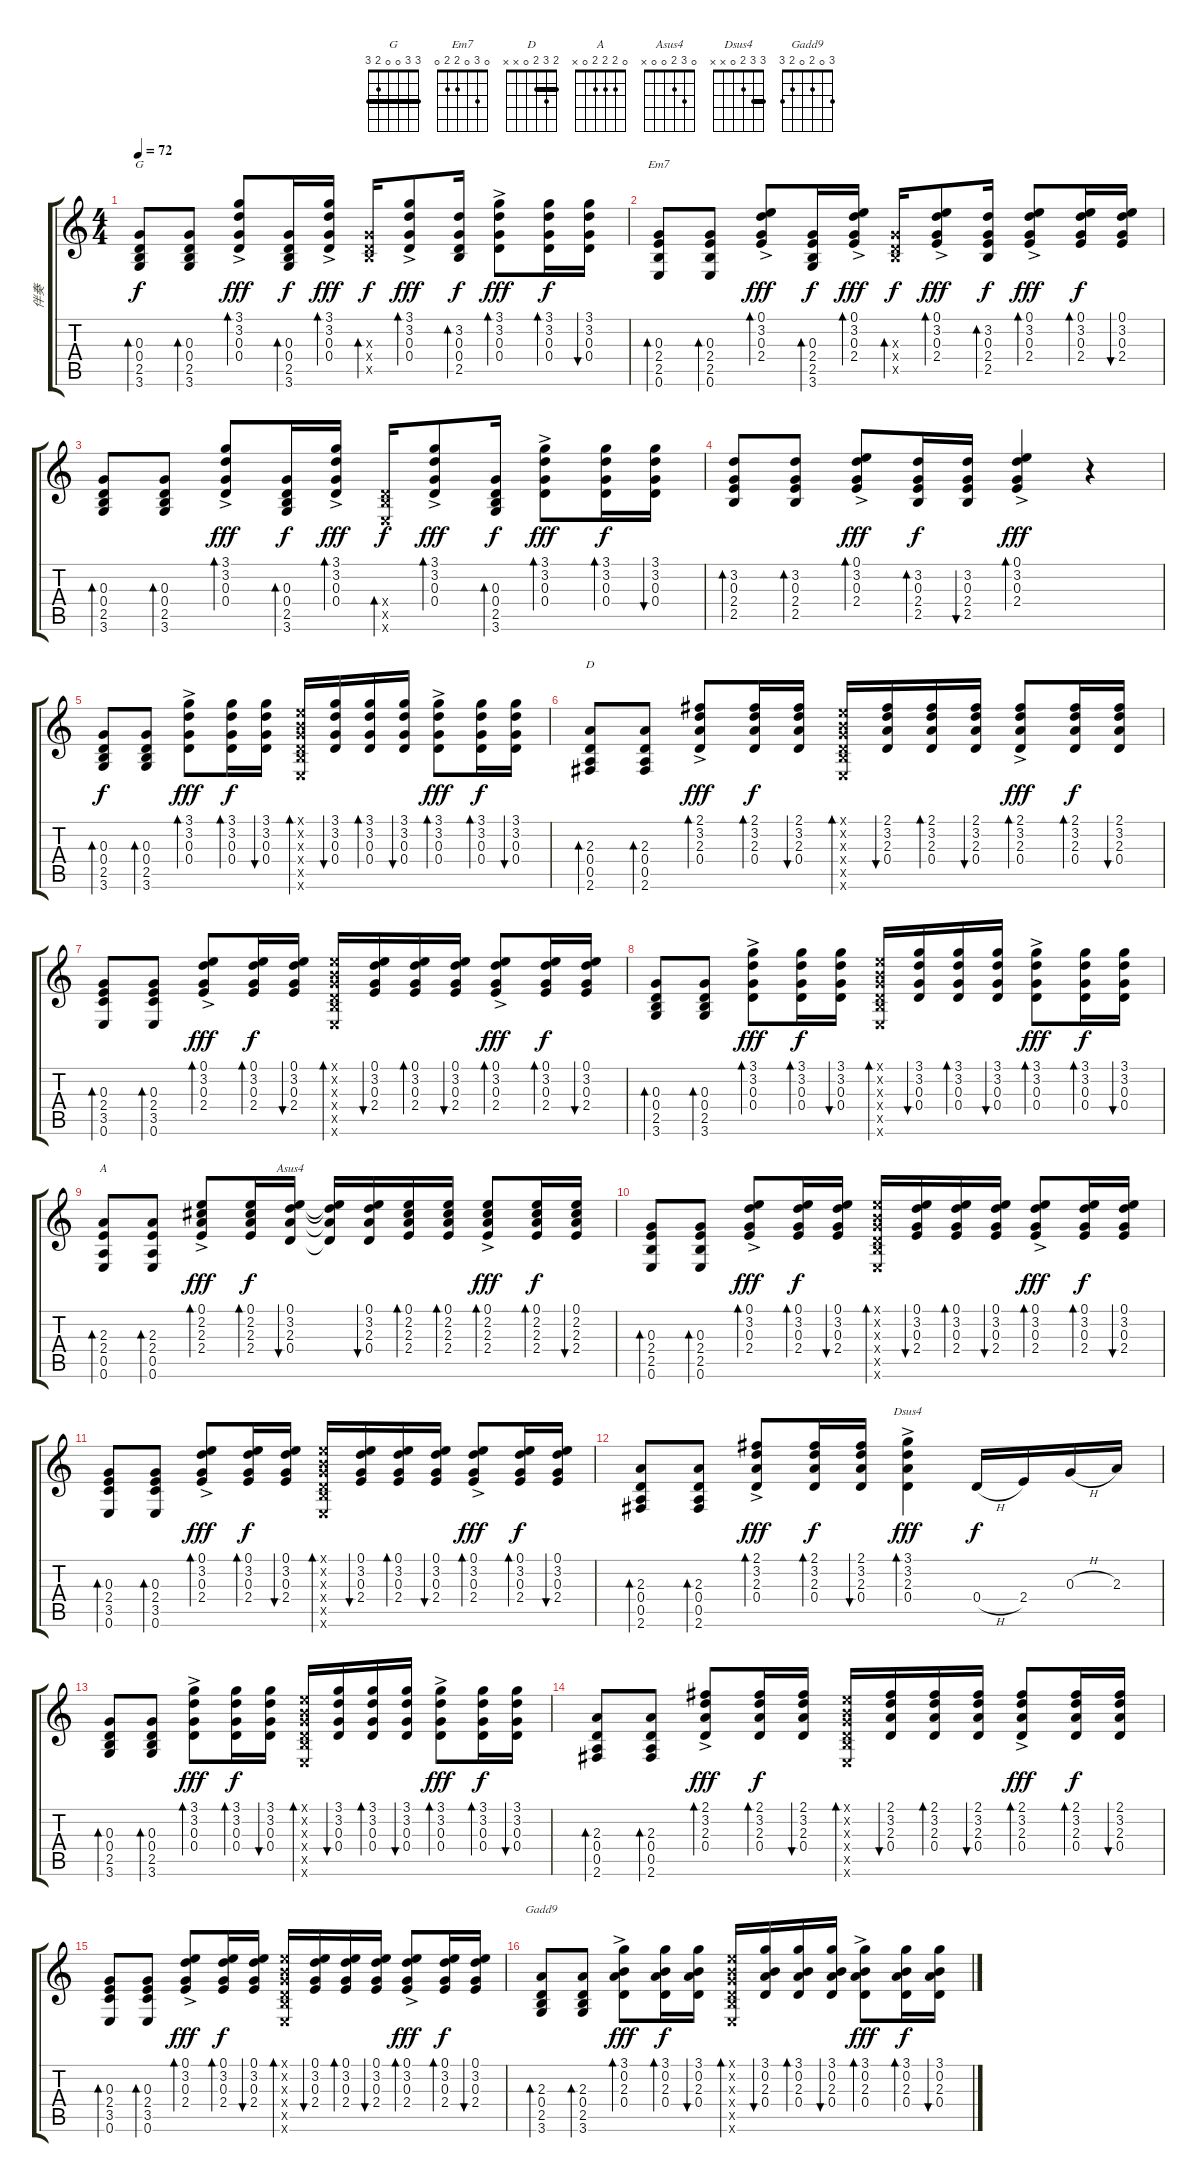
\track ("伴奏" "伴奏") {instrument acousticguitarsteel}
\staff {score tabs}
\tuning (E4 B3 G3 D3 A2 E2) {hide}
\chord ("G" 3 3 0 0 2 3) {barre 3}
\chord ("Em7" 0 3 0 2 2 0)
\chord ("D" 2 3 2 0 x x) {barre 2}
\chord ("A" 0 2 2 2 0 x)
\chord ("Asus4" 0 3 2 0 0 x)
\chord ("Dsus4" 3 3 2 0 x x) {barre 3}
\chord ("Gadd9" 3 0 2 0 2 3)
\ts (4 4)
\tempo 72
\clef g2
\ks c
(0.3 0.4 2.5 3.6).8{bd 60 ch "G" dy f instrument acousticguitarsteel} (0.3 0.4 2.5 3.6).8{bd 60} (3.1{ac} 3.2{ac} 0.3{ac} 0.4{ac}).8{bd 30 dy fff} (0.3 0.4 2.5 3.6).16{bd 30 dy f} (3.1{ac} 3.2{ac} 0.3{ac} 0.4{ac}).16{bd 30 dy fff} (0.3{x} 0.4{x} 2.5{x}).16{bd 30 dy f} (3.1{ac} 3.2{ac} 0.3{ac} 0.4{ac}).8{bd 30 dy fff} (3.2 0.3 0.4 2.5).16{bd 30 dy f} (3.1{ac} 3.2{ac} 0.3{ac} 0.4{ac}).8{bd 30 dy fff} (3.1 3.2 0.3 0.4).16{bd 30 dy f} (3.1 3.2 0.3 0.4).16{bu 30} |
(0.3 2.4 2.5 0.6).8{bd 60 ch "Em7"} (0.3 2.4 2.5 0.6).8{bd 60} (0.1{ac} 3.2{ac} 0.3{ac} 2.4{ac}).8{bd 30 dy fff} (0.3 2.4 2.5 3.6).16{bd 30 dy f} (0.1{ac} 3.2{ac} 0.3{ac} 2.4{ac}).16{bd 30 dy fff} (0.3{x} 0.4{x} 2.5{x}).16{bd 30 dy f} (0.1{ac} 3.2{ac} 0.3{ac} 2.4{ac}).8{bd 30 dy fff} (3.2 0.3 2.4 2.5).16{bd 30 dy f} (0.1{ac} 3.2{ac} 0.3{ac} 2.4{ac}).8{bd 30 dy fff} (0.1 3.2 0.3 2.4).16{bd 30 dy f} (0.1 3.2 0.3 2.4).16{bu 30} |
(0.3 0.4 2.5 3.6).8{bd 60} (0.3 0.4 2.5 3.6).8{bd 60} (3.1{ac} 3.2{ac} 0.3{ac} 0.4{ac}).8{bd 30 dy fff} (0.3 0.4 2.5 3.6).16{bd 30 dy f} (3.1{ac} 3.2{ac} 0.3{ac} 0.4{ac}).16{bd 30 dy fff} (0.4{x} 2.5{x} 0.6{x}).16{bd 30 dy f} (3.1{ac} 3.2{ac} 0.3{ac} 0.4{ac}).8{bd 30 dy fff} (0.3 0.4 2.5 3.6).16{bd 30 dy f} (3.1{ac} 3.2{ac} 0.3{ac} 0.4{ac}).8{bd 30 dy fff} (3.1 3.2 0.3 0.4).16{bd 30 dy f} (3.1 3.2 0.3 0.4).16{bu 30} |
(3.2 0.3 2.4 2.5).8{bd 30} (3.2 0.3 2.4 2.5).8{bd 30} (0.1{ac} 3.2{ac} 0.3{ac} 2.4{ac}).8{bd 30 dy fff} (3.2 0.3 2.4 2.5).16{bd 30 dy f} (3.2 0.3 2.4 2.5).16{bu 30} (0.1{ac} 3.2{ac} 0.3{ac} 2.4{ac}).4{bd 30 dy fff} r.4 |
(0.3 0.4 2.5 3.6).8{bd 60 dy f volume 10} (0.3 0.4 2.5 3.6).8{bd 60} (3.1{ac} 3.2{ac} 0.3{ac} 0.4{ac}).8{bd 30 dy fff} (3.1 3.2 0.3 0.4).16{bd 30 dy f} (3.1 3.2 0.3 0.4).16{bu 30} (0.1{x} 0.2{x} 0.3{x} 0.4{x} 2.5{x} 0.6{x}).16{bd 30} (3.1 3.2 0.3 0.4).16{bu 30} (3.1 3.2 0.3 0.4).16{bd 30} (3.1 3.2 0.3 0.4).16{bu 30} (3.1{ac} 3.2{ac} 0.3{ac} 0.4{ac}).8{bd 30 dy fff} (3.1 3.2 0.3 0.4).16{bd 30 dy f} (3.1 3.2 0.3 0.4).16{bu 30} |
(2.3 0.4 0.5 2.6).8{bd 60 ch "D"} (2.3 0.4 0.5 2.6).8{bd 60} (2.1{ac} 3.2{ac} 2.3{ac} 0.4{ac}).8{bd 30 dy fff} (2.1 3.2 2.3 0.4).16{bd 30 dy f} (2.1 3.2 2.3 0.4).16{bu 30} (0.1{x} 0.2{x} 0.3{x} 0.4{x} 2.5{x} 0.6{x}).16{bd 30} (2.1 3.2 2.3 0.4).16{bu 30} (2.1 3.2 2.3 0.4).16{bd 30} (2.1 3.2 2.3 0.4).16{bu 30} (2.1{ac} 3.2{ac} 2.3{ac} 0.4{ac}).8{bd 30 dy fff} (2.1 3.2 2.3 0.4).16{bd 30 dy f} (2.1 3.2 2.3 0.4).16{bu 30} |
(0.3 2.4 3.5 0.6).8{bd 60} (0.3 2.4 3.5 0.6).8{bd 60} (0.1{ac} 3.2{ac} 0.3{ac} 2.4{ac}).8{bd 30 dy fff} (0.1 3.2 0.3 2.4).16{bd 30 dy f} (0.1 3.2 0.3 2.4).16{bu 30} (0.1{x} 0.2{x} 0.3{x} 0.4{x} 2.5{x} 0.6{x}).16{bd 30} (0.1 3.2 0.3 2.4).16{bu 30} (0.1 3.2 0.3 2.4).16{bd 30} (0.1 3.2 0.3 2.4).16{bu 30} (0.1{ac} 3.2{ac} 0.3{ac} 2.4{ac}).8{bd 30 dy fff} (0.1 3.2 0.3 2.4).16{bd 30 dy f} (0.1 3.2 0.3 2.4).16{bu 30} |
(0.3 0.4 2.5 3.6).8{bd 60} (0.3 0.4 2.5 3.6).8{bd 60} (3.1{ac} 3.2{ac} 0.3{ac} 0.4{ac}).8{bd 30 dy fff} (3.1 3.2 0.3 0.4).16{bd 30 dy f} (3.1 3.2 0.3 0.4).16{bu 30} (0.1{x} 0.2{x} 0.3{x} 0.4{x} 2.5{x} 0.6{x}).16{bd 30} (3.1 3.2 0.3 0.4).16{bu 30} (3.1 3.2 0.3 0.4).16{bd 30} (3.1 3.2 0.3 0.4).16{bu 30} (3.1{ac} 3.2{ac} 0.3{ac} 0.4{ac}).8{bd 30 dy fff} (3.1 3.2 0.3 0.4).16{bd 30 dy f} (3.1 3.2 0.3 0.4).16{bu 30} |
(2.3 2.4 0.5 0.6).8{bd 60 ch "A"} (2.3 2.4 0.5 0.6).8{bd 60} (0.1{ac} 2.2{ac} 2.3{ac} 2.4{ac}).8{bd 30 dy fff} (0.1 2.2 2.3 2.4).16{bd 30 dy f} (0.1 3.2 2.3 0.4).16{bu 30 ch "Asus4"} (0.1{t} 3.2{t} 2.3{t} 0.4{t}).16 (0.1 3.2 2.3 0.4).16{bu 30} (0.1 2.2 2.3 2.4).16{bd 30} (0.1 2.2 2.3 2.4).16{bd 30} (0.1{ac} 2.2{ac} 2.3{ac} 2.4{ac}).8{bd 30 dy fff} (0.1 2.2 2.3 2.4).16{bd 30 dy f} (0.1 2.2 2.3 2.4).16{bu 30} |
(0.3 2.4 2.5 0.6).8{bd 60} (0.3 2.4 2.5 0.6).8{bd 60} (0.1{ac} 3.2{ac} 0.3{ac} 2.4{ac}).8{bd 30 dy fff} (0.1 3.2 0.3 2.4).16{bd 30 dy f} (0.1 3.2 0.3 2.4).16{bu 30} (0.1{x} 0.2{x} 0.3{x} 0.4{x} 2.5{x} 0.6{x}).16{bd 30} (0.1 3.2 0.3 2.4).16{bu 30} (0.1 3.2 0.3 2.4).16{bd 30} (0.1 3.2 0.3 2.4).16{bu 30} (0.1{ac} 3.2{ac} 0.3{ac} 2.4{ac}).8{bd 30 dy fff} (0.1 3.2 0.3 2.4).16{bd 30 dy f} (0.1 3.2 0.3 2.4).16{bu 30} |
(0.3 2.4 3.5 0.6).8{bd 60} (0.3 2.4 3.5 0.6).8{bd 60} (0.1{ac} 3.2{ac} 0.3{ac} 2.4{ac}).8{bd 30 dy fff} (0.1 3.2 0.3 2.4).16{bd 30 dy f} (0.1 3.2 0.3 2.4).16{bu 30} (0.1{x} 0.2{x} 0.3{x} 0.4{x} 2.5{x} 0.6{x}).16{bd 30} (0.1 3.2 0.3 2.4).16{bu 30} (0.1 3.2 0.3 2.4).16{bd 30} (0.1 3.2 0.3 2.4).16{bu 30} (0.1{ac} 3.2{ac} 0.3{ac} 2.4{ac}).8{bd 30 dy fff} (0.1 3.2 0.3 2.4).16{bd 30 dy f} (0.1 3.2 0.3 2.4).16{bu 30} |
(2.3 0.4 0.5 2.6).8{bd 30} (2.3 0.4 0.5 2.6).8{bd 30} (2.1{ac} 3.2{ac} 2.3{ac} 0.4{ac}).8{bd 30 dy fff} (2.1 3.2 2.3 0.4).16{bd 30 dy f} (2.1 3.2 2.3 0.4).16{bu 30} (3.1{ac} 3.2{ac} 2.3{ac} 0.4{ac}).4{bd 30 ch "Dsus4" dy fff} 0.4{h}.16{dy f volume 16} 2.4.16 0.3{h}.16 2.3.16 |
(0.3 0.4 2.5 3.6).8{bd 60 volume 10} (0.3 0.4 2.5 3.6).8{bd 60} (3.1{ac} 3.2{ac} 0.3{ac} 0.4{ac}).8{bd 30 dy fff} (3.1 3.2 0.3 0.4).16{bd 30 dy f} (3.1 3.2 0.3 0.4).16{bu 30} (0.1{x} 0.2{x} 0.3{x} 0.4{x} 2.5{x} 0.6{x}).16{bd 30} (3.1 3.2 0.3 0.4).16{bu 30} (3.1 3.2 0.3 0.4).16{bd 30} (3.1 3.2 0.3 0.4).16{bu 30} (3.1{ac} 3.2{ac} 0.3{ac} 0.4{ac}).8{bd 30 dy fff} (3.1 3.2 0.3 0.4).16{bd 30 dy f} (3.1 3.2 0.3 0.4).16{bu 30} |
(2.3 0.4 0.5 2.6).8{bd 60} (2.3 0.4 0.5 2.6).8{bd 60} (2.1{ac} 3.2{ac} 2.3{ac} 0.4{ac}).8{bd 30 dy fff} (2.1 3.2 2.3 0.4).16{bd 30 dy f} (2.1 3.2 2.3 0.4).16{bu 30} (0.1{x} 0.2{x} 0.3{x} 0.4{x} 2.5{x} 0.6{x}).16{bd 30} (2.1 3.2 2.3 0.4).16{bu 30} (2.1 3.2 2.3 0.4).16{bd 30} (2.1 3.2 2.3 0.4).16{bu 30} (2.1{ac} 3.2{ac} 2.3{ac} 0.4{ac}).8{bd 30 dy fff} (2.1 3.2 2.3 0.4).16{bd 30 dy f} (2.1 3.2 2.3 0.4).16{bu 30} |
(0.3 2.4 3.5 0.6).8{bd 60} (0.3 2.4 3.5 0.6).8{bd 60} (0.1{ac} 3.2{ac} 0.3{ac} 2.4{ac}).8{bd 30 dy fff} (0.1 3.2 0.3 2.4).16{bd 30 dy f} (0.1 3.2 0.3 2.4).16{bu 30} (0.1{x} 0.2{x} 0.3{x} 0.4{x} 2.5{x} 0.6{x}).16{bd 30} (0.1 3.2 0.3 2.4).16{bu 30} (0.1 3.2 0.3 2.4).16{bd 30} (0.1 3.2 0.3 2.4).16{bu 30} (0.1{ac} 3.2{ac} 0.3{ac} 2.4{ac}).8{bd 30 dy fff} (0.1 3.2 0.3 2.4).16{bd 30 dy f} (0.1 3.2 0.3 2.4).16{bu 30} |
(2.3 0.4 2.5 3.6).8{bd 60 ch "Gadd9"} (2.3 0.4 2.5 3.6).8{bd 60} (3.1{ac} 0.2{ac} 2.3{ac} 0.4{ac}).8{bd 30 dy fff} (3.1 0.2 2.3 0.4).16{bd 30 dy f} (3.1 0.2 2.3 0.4).16{bu 30} (0.1{x} 0.2{x} 0.3{x} 0.4{x} 2.5{x} 0.6{x}).16{bd 30} (3.1 0.2 2.3 0.4).16{bu 30} (3.1 0.2 2.3 0.4).16{bd 30} (3.1 0.2 2.3 0.4).16{bu 30} (3.1{ac} 0.2{ac} 2.3{ac} 0.4{ac}).8{bd 30 dy fff} (3.1 0.2 2.3 0.4).16{bd 30 dy f} (3.1 0.2 2.3 0.4).16{bu 30}
